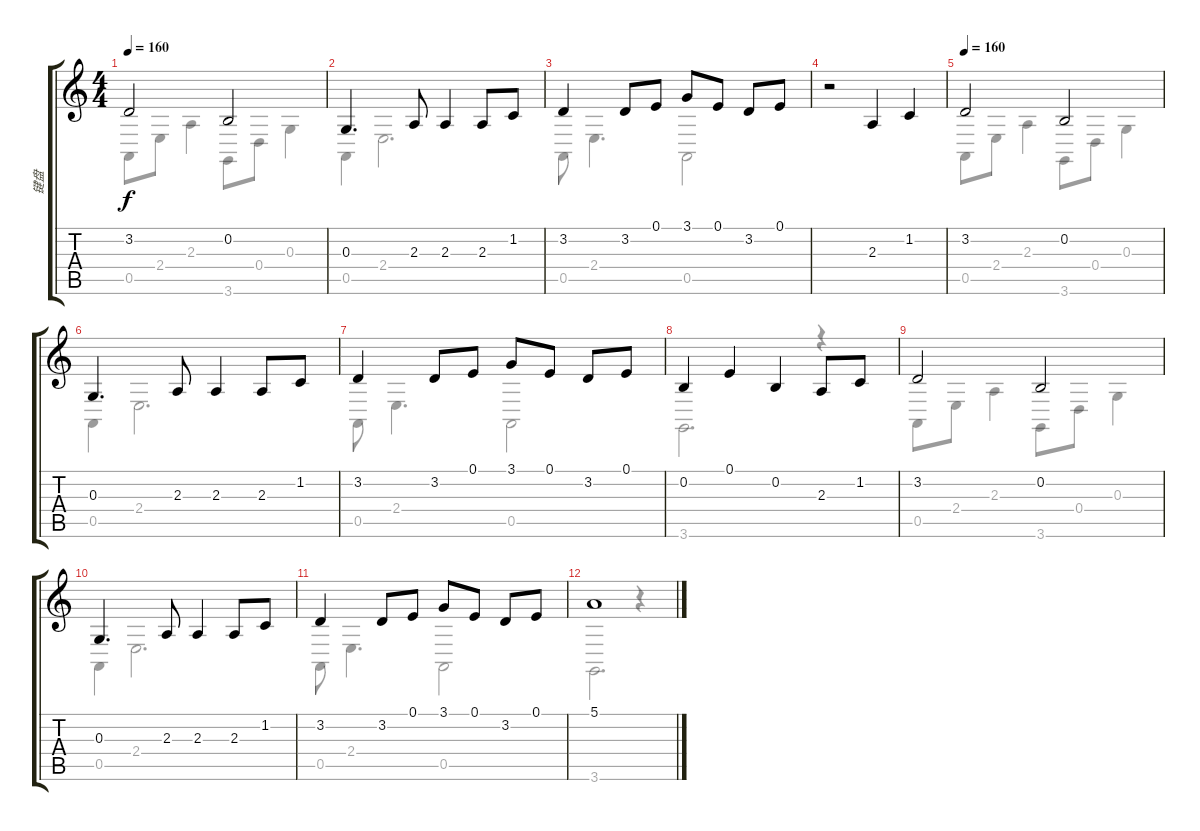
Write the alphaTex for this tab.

\track ("键盘" "键盘") {instrument lead1square}
\staff {score tabs}
\tuning (E4 B3 G3 D3 A2 E2) {hide}
\voice
\ts (4 4)
\tempo 160
\clef g2
\ks c
3.2.2{dy f} 0.2.2 |
0.3.4{d} 2.3.8 2.3.4 2.3.8 1.2.8 |
3.2.4 3.2.8 0.1.8 3.1.8 0.1.8 3.2.8 0.1.8 |
r.2 2.3.4 1.2.4 |
\tempo 160
3.2.2 0.2.2 |
0.3.4{d} 2.3.8 2.3.4 2.3.8 1.2.8 |
3.2.4 3.2.8 0.1.8 3.1.8 0.1.8 3.2.8 0.1.8 |
0.2.4 0.1.4 0.2.4 2.3.8 1.2.8 |
3.2.2 0.2.2 |
0.3.4{d} 2.3.8 2.3.4 2.3.8 1.2.8 |
3.2.4 3.2.8 0.1.8 3.1.8 0.1.8 3.2.8 0.1.8 |
5.1.1 |
|
|
|
\voice
\clef g2
\ottava regular
\simile none
\ks c
0.5.8{dy f} 2.4.8 2.3.4 3.6.8 0.4.8 0.3.4 |
0.5.4 2.4.2{d} |
0.5.8 2.4.4{d} 0.5.2 |
|
0.5.8 2.4.8 2.3.4 3.6.8 0.4.8 0.3.4 |
0.5.4 2.4.2{d} |
0.5.8 2.4.4{d} 0.5.2 |
3.6.2{d} r.4 |
0.5.8 2.4.8 2.3.4 3.6.8 0.4.8 0.3.4 |
0.5.4 2.4.2{d} |
0.5.8 2.4.4{d} 0.5.2 |
3.6.2{d} r.4 |
|
|
|
